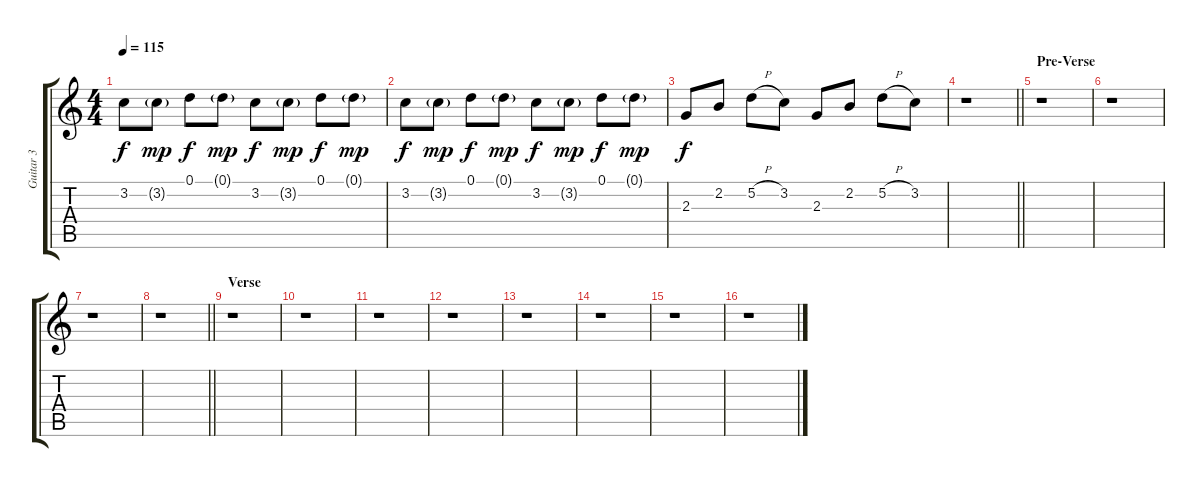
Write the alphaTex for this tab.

\track ("Guitar 3" "Guitar 3") {instrument electricguitarclean}
\staff {score tabs}
\tuning (D4 A3 F3 C3 G2 C2) {hide}
\ts (4 4)
\tempo 115
\clef g2
\ks c
3.2.8{dy f} 3.2{g}.8{dy mp} 0.1.8{dy f} 0.1{g}.8{dy mp} 3.2.8{dy f} 3.2{g}.8{dy mp} 0.1.8{dy f} 0.1{g}.8{dy mp} |
3.2.8{dy f} 3.2{g}.8{dy mp} 0.1.8{dy f} 0.1{g}.8{dy mp} 3.2.8{dy f} 3.2{g}.8{dy mp} 0.1.8{dy f} 0.1{g}.8{dy mp} |
2.3.8{dy f} 2.2.8 5.2{h}.8 3.2.8 2.3.8 2.2.8 5.2{h}.8 3.2.8 |
\barLineRight lightlight
r.1 |
\section ("" "Pre-Verse")
r.1 |
r.1 |
r.1 |
\barLineRight lightlight
r.1 |
\section ("" "Verse")
r.1 |
r.1 |
r.1 |
r.1 |
r.1 |
r.1 |
r.1 |
r.1
